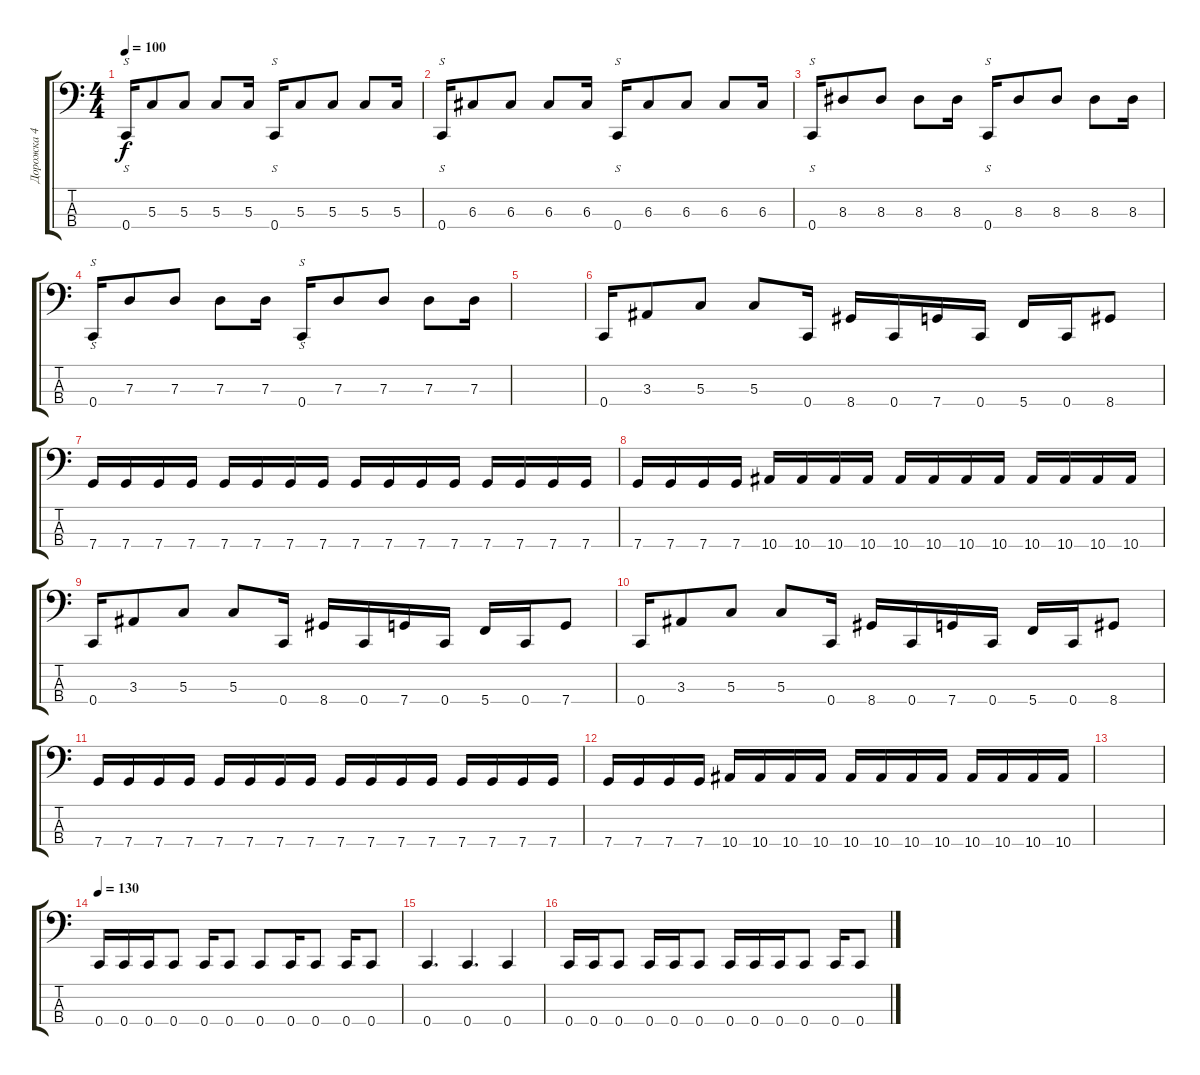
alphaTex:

\track ("Дорожка 4" "Дорожка 4") {instrument electricbassfinger}
\staff {score tabs}
\tuning (F2 C2 G1 C1) {hide}
\ts (4 4)
\tempo 100
\clef f4
\ks c
0.4.16{s dy f} 5.3.8 5.3.8 5.3.8 5.3.16 0.4.16{s} 5.3.8 5.3.8 5.3.8 5.3.16 |
0.4.16{s} 6.3.8 6.3.8 6.3.8 6.3.16 0.4.16{s} 6.3.8 6.3.8 6.3.8 6.3.16 |
0.4.16{s} 8.3.8 8.3.8 8.3.8 8.3.16 0.4.16{s} 8.3.8 8.3.8 8.3.8 8.3.16 |
0.4.16{s} 7.3.8 7.3.8 7.3.8 7.3.16 0.4.16{s} 7.3.8 7.3.8 7.3.8 7.3.16 |
|
0.4.16 3.3.8 5.3.8 5.3.8 0.4.16 8.4.16 0.4.16 7.4.16 0.4.16 5.4.16 0.4.16 8.4.8 |
7.4.16 7.4.16 7.4.16 7.4.16 7.4.16 7.4.16 7.4.16 7.4.16 7.4.16 7.4.16 7.4.16 7.4.16 7.4.16 7.4.16 7.4.16 7.4.16 |
7.4.16 7.4.16 7.4.16 7.4.16 10.4.16 10.4.16 10.4.16 10.4.16 10.4.16 10.4.16 10.4.16 10.4.16 10.4.16 10.4.16 10.4.16 10.4.16 |
0.4.16 3.3.8 5.3.8 5.3.8 0.4.16 8.4.16 0.4.16 7.4.16 0.4.16 5.4.16 0.4.16 7.4.8 |
0.4.16 3.3.8 5.3.8 5.3.8 0.4.16 8.4.16 0.4.16 7.4.16 0.4.16 5.4.16 0.4.16 8.4.8 |
7.4.16 7.4.16 7.4.16 7.4.16 7.4.16 7.4.16 7.4.16 7.4.16 7.4.16 7.4.16 7.4.16 7.4.16 7.4.16 7.4.16 7.4.16 7.4.16 |
7.4.16 7.4.16 7.4.16 7.4.16 10.4.16 10.4.16 10.4.16 10.4.16 10.4.16 10.4.16 10.4.16 10.4.16 10.4.16 10.4.16 10.4.16 10.4.16 |
|
\tempo 130
0.4.16 0.4.16 0.4.16 0.4.8 0.4.16 0.4.8 0.4.8 0.4.16 0.4.8 0.4.16 0.4.8 |
0.4.4{d} 0.4.4{d} 0.4.4 |
0.4.16 0.4.16 0.4.8 0.4.16 0.4.16 0.4.8 0.4.16 0.4.16 0.4.16 0.4.8 0.4.16 0.4.8
